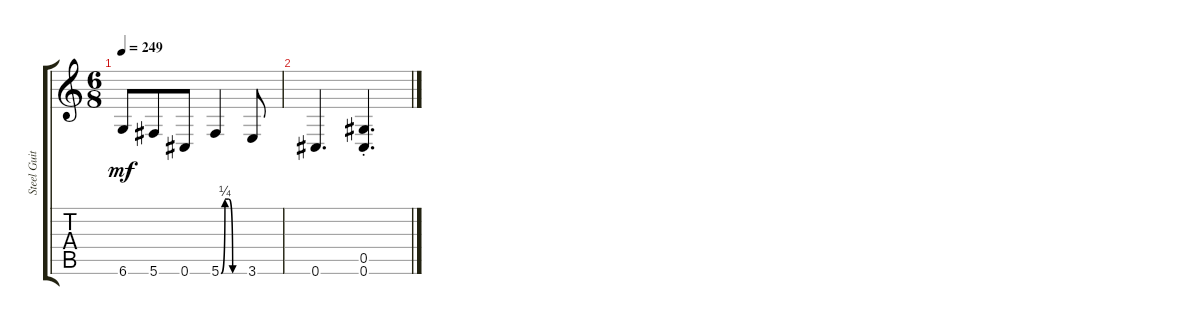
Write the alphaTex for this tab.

\track ("Steel Guitar" "Steel Guit") {instrument acousticguitarsteel}
\staff {score tabs}
\tuning (Db4 Ab3 Gb3 Db3 Ab2 Db2) {hide}
\ts (6 8)
\tempo 249
\clef g2
\ks c
6.6.8{dy mf} 5.6.8 0.6.8 5.6{be (custom 0 0 10 1 20 1 30 0 60 0)}.4 3.6.8 |
0.6.4{d} (0.5{st} 0.6{st}).4{d}
